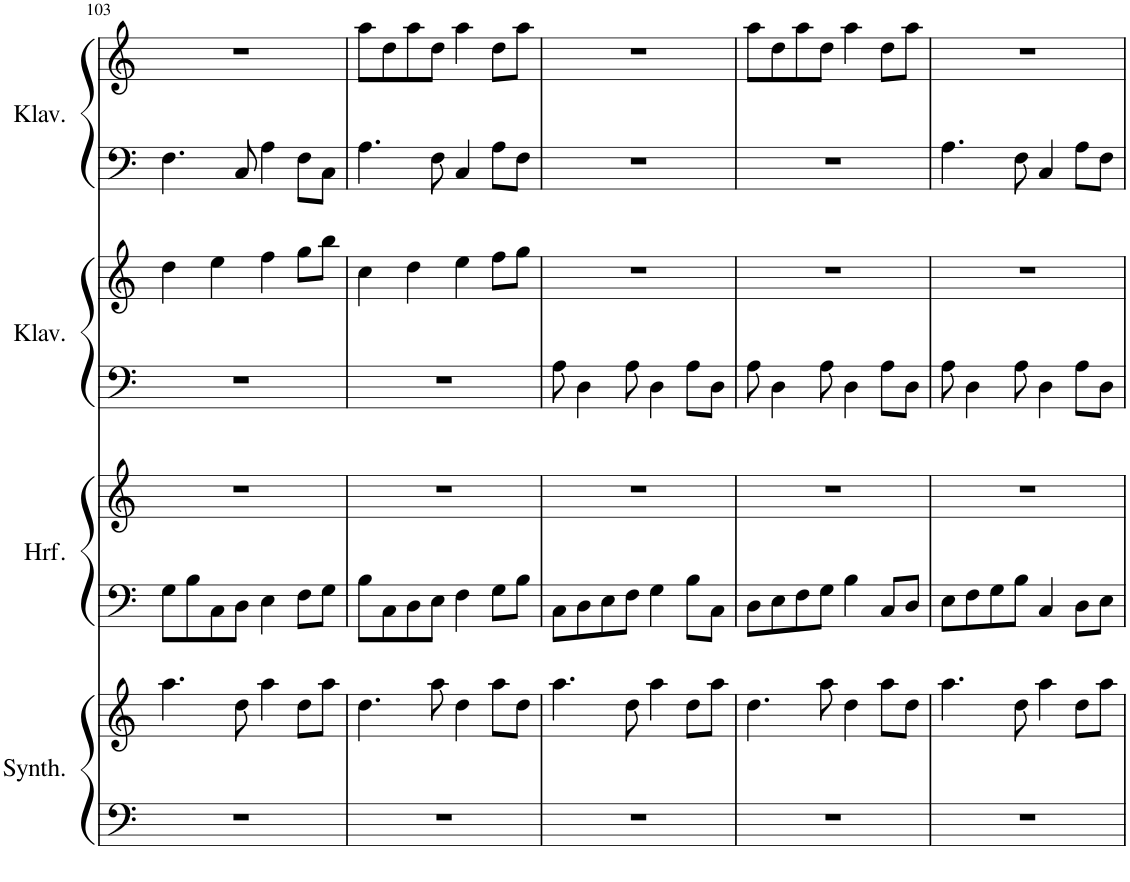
**kern	**kern	**kern	**kern	**kern	**kern	**kern	**kern
*part4	*part4	*part3	*part3	*part2	*part2	*part1	*part1
*staff8	*staff7	*staff6	*staff5	*staff4	*staff3	*staff2	*staff1
*I"Pad Synthesizer, Warm Pad	*	*I"Harfe, Harp	*	*I"Klavier, Piano	*	*I"Klavier, Piano	*
*I'Synth.	*	*I'Hrf.	*	*I'Klav.	*	*I'Klav.	*
!!LO:PB:g=z
*clefF4	*clefG2	*clefF4	*clefG2	*clefF4	*clefG2	*clefF4	*clefG2
*k[]	*k[]	*k[]	*k[]	*k[]	*k[]	*k[]	*k[]
*M4/4	*M4/4	*M4/4	*M4/4	*M4/4	*M4/4	*M4/4	*M4/4
=103	=103	=103	=103	=103	=103	=103	=103
1r	4.aa\	8G\L	1r	1r	4dd\	4.F\	1r
.	.	8B\	.	.	.	.	.
.	.	8C\	.	.	4ee\	.	.
.	8dd\	8D\J	.	.	.	8C/	.
.	4aa\	4E\	.	.	4ff\	4A\	.
.	8dd\L	8F\L	.	.	8gg\L	8F\L	.
.	8aa\J	8G\J	.	.	8bb\J	8C\J	.
=104	=104	=104	=104	=104	=104	=104	=104
1r	4.dd\	8B\L	1r	1r	4cc\	4.A\	8aa\L
.	.	8C\	.	.	.	.	8dd\
.	.	8D\	.	.	4dd\	.	8aa\
.	8aa\	8E\J	.	.	.	8F\	8dd\J
.	4dd\	4F\	.	.	4ee\	4C/	4aa\
.	8aa\L	8G\L	.	.	8ff\L	8A\L	8dd\L
.	8dd\J	8B\J	.	.	8gg\J	8F\J	8aa\J
=105	=105	=105	=105	=105	=105	=105	=105
1r	4.aa\	8C\L	1r	8A\	1r	1r	1r
.	.	8D\	.	4D\	.	.	.
.	.	8E\	.	.	.	.	.
.	8dd\	8F\J	.	8A\	.	.	.
.	4aa\	4G\	.	4D\	.	.	.
.	8dd\L	8B\L	.	8A\L	.	.	.
.	8aa\J	8C\J	.	8D\J	.	.	.
=106	=106	=106	=106	=106	=106	=106	=106
1r	4.dd\	8D\L	1r	8A\	1r	1r	8aa\L
.	.	8E\	.	4D\	.	.	8dd\
.	.	8F\	.	.	.	.	8aa\
.	8aa\	8G\J	.	8A\	.	.	8dd\J
.	4dd\	4B\	.	4D\	.	.	4aa\
.	8aa\L	8C/L	.	8A\L	.	.	8dd\L
.	8dd\J	8D/J	.	8D\J	.	.	8aa\J
=107	=107	=107	=107	=107	=107	=107	=107
1r	4.aa\	8E\L	1r	8A\	1r	4.A\	1r
.	.	8F\	.	4D\	.	.	.
.	.	8G\	.	.	.	.	.
.	8dd\	8B\J	.	8A\	.	8F\	.
.	4aa\	4C/	.	4D\	.	4C/	.
.	8dd\L	8D\L	.	8A\L	.	8A\L	.
.	8aa\J	8E\J	.	8D\J	.	8F\J	.
=	=	=	=	=	=	=	=
*-	*-	*-	*-	*-	*-	*-	*-
